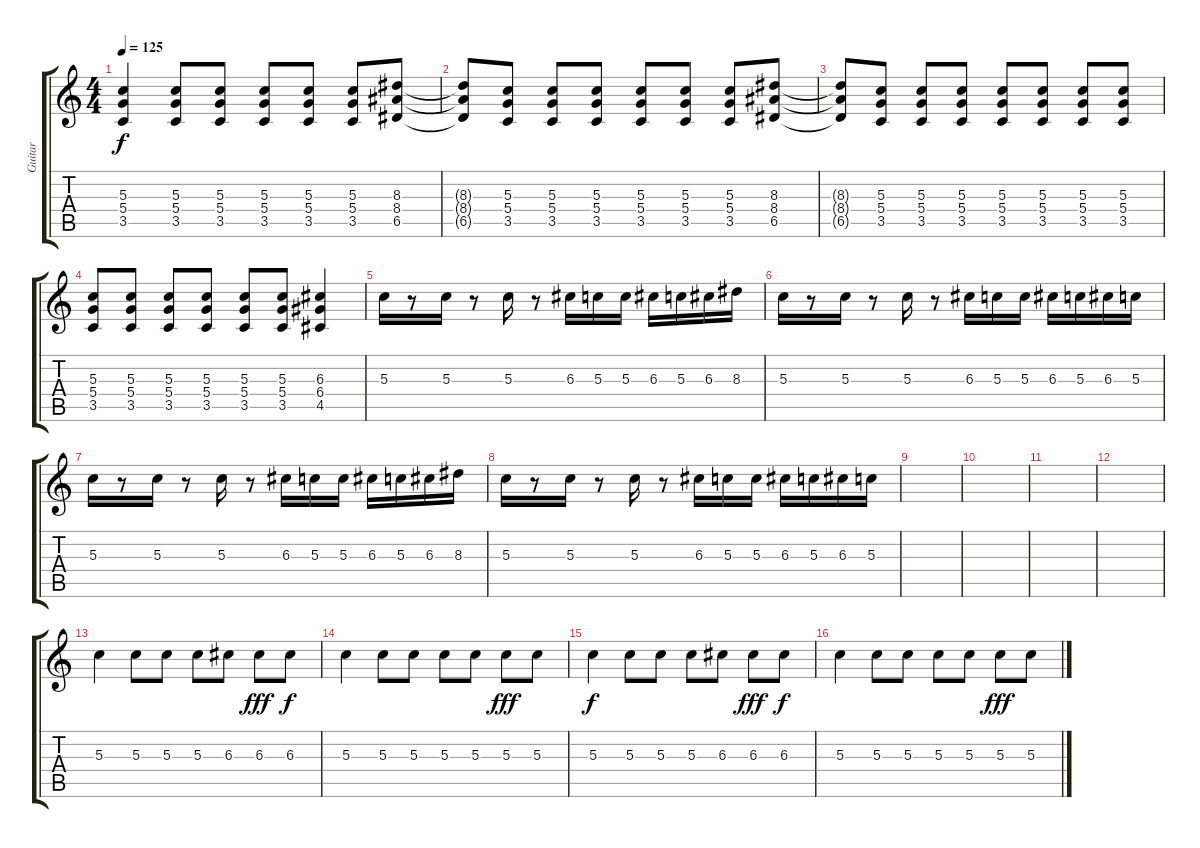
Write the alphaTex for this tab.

\track ("Guitar" "Guitar") {instrument distortionguitar}
\staff {score tabs}
\tuning (E4 B3 G3 D3 A2 E2) {hide}
\ts (4 4)
\tempo 125
\clef g2
\ks c
(5.3 5.4 3.5).4{dy f} (5.3 5.4 3.5).8 (5.3 5.4 3.5).8 (5.3 5.4 3.5).8 (5.3 5.4 3.5).8 (5.3 5.4 3.5).8 (8.3 8.4 6.5).8 |
(8.3{t} 8.4{t} 6.5{t}).8 (5.3 5.4 3.5).8 (5.3 5.4 3.5).8 (5.3 5.4 3.5).8 (5.3 5.4 3.5).8 (5.3 5.4 3.5).8 (5.3 5.4 3.5).8 (8.3 8.4 6.5).8 |
(8.3{t} 8.4{t} 6.5{t}).8 (5.3 5.4 3.5).8 (5.3 5.4 3.5).8 (5.3 5.4 3.5).8 (5.3 5.4 3.5).8 (5.3 5.4 3.5).8 (5.3 5.4 3.5).8 (5.3 5.4 3.5).8 |
(5.3 5.4 3.5).8 (5.3 5.4 3.5).8 (5.3 5.4 3.5).8 (5.3 5.4 3.5).8 (5.3 5.4 3.5).8 (5.3 5.4 3.5).8 (6.3 6.4 4.5).4 |
5.3.16 r.8 5.3.16 r.8 5.3.16 r.8 6.3.16 5.3.16 5.3.16 6.3.16 5.3.16 6.3.16 8.3.16 |
5.3.16 r.8 5.3.16 r.8 5.3.16 r.8 6.3.16 5.3.16 5.3.16 6.3.16 5.3.16 6.3.16 5.3.16 |
5.3.16 r.8 5.3.16 r.8 5.3.16 r.8 6.3.16 5.3.16 5.3.16 6.3.16 5.3.16 6.3.16 8.3.16 |
5.3.16 r.8 5.3.16 r.8 5.3.16 r.8 6.3.16 5.3.16 5.3.16 6.3.16 5.3.16 6.3.16 5.3.16 |
|
|
|
|
5.3.4 5.3.8 5.3.8 5.3.8 6.3.8 6.3.8{dy fff} 6.3.8{dy f} |
5.3.4 5.3.8 5.3.8 5.3.8 5.3.8 5.3.8{dy fff} 5.3.8 |
5.3.4{dy f} 5.3.8 5.3.8 5.3.8 6.3.8 6.3.8{dy fff} 6.3.8{dy f} |
5.3.4 5.3.8 5.3.8 5.3.8 5.3.8 5.3.8{dy fff} 5.3.8
